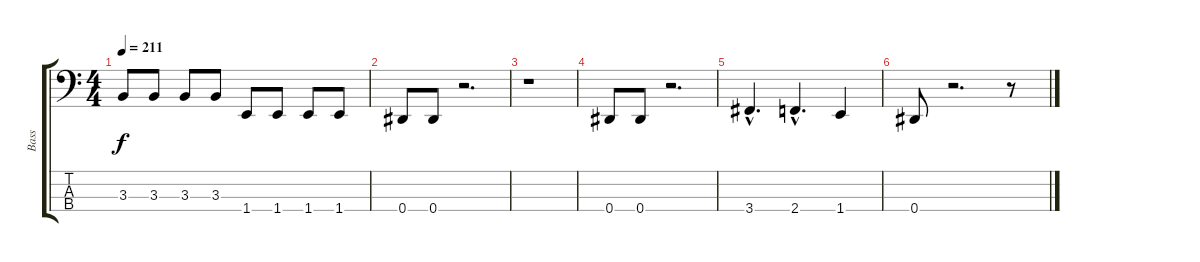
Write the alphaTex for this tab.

\track ("Bass" "Bass") {instrument electricbassfinger}
\staff {score tabs}
\tuning (Gb2 Db2 Ab1 Eb1) {hide}
\ts (4 4)
\tempo 211
\clef f4
\ks c
3.3.8{dy f} 3.3.8 3.3.8 3.3.8 1.4.8 1.4.8 1.4.8 1.4.8 |
0.4.8 0.4.8 r.2{d} |
r.1 |
0.4.8 0.4.8 r.2{d} |
3.4{hac}.4{d} 2.4{hac}.4{d} 1.4.4 |
0.4.8 r.2{d} r.8
